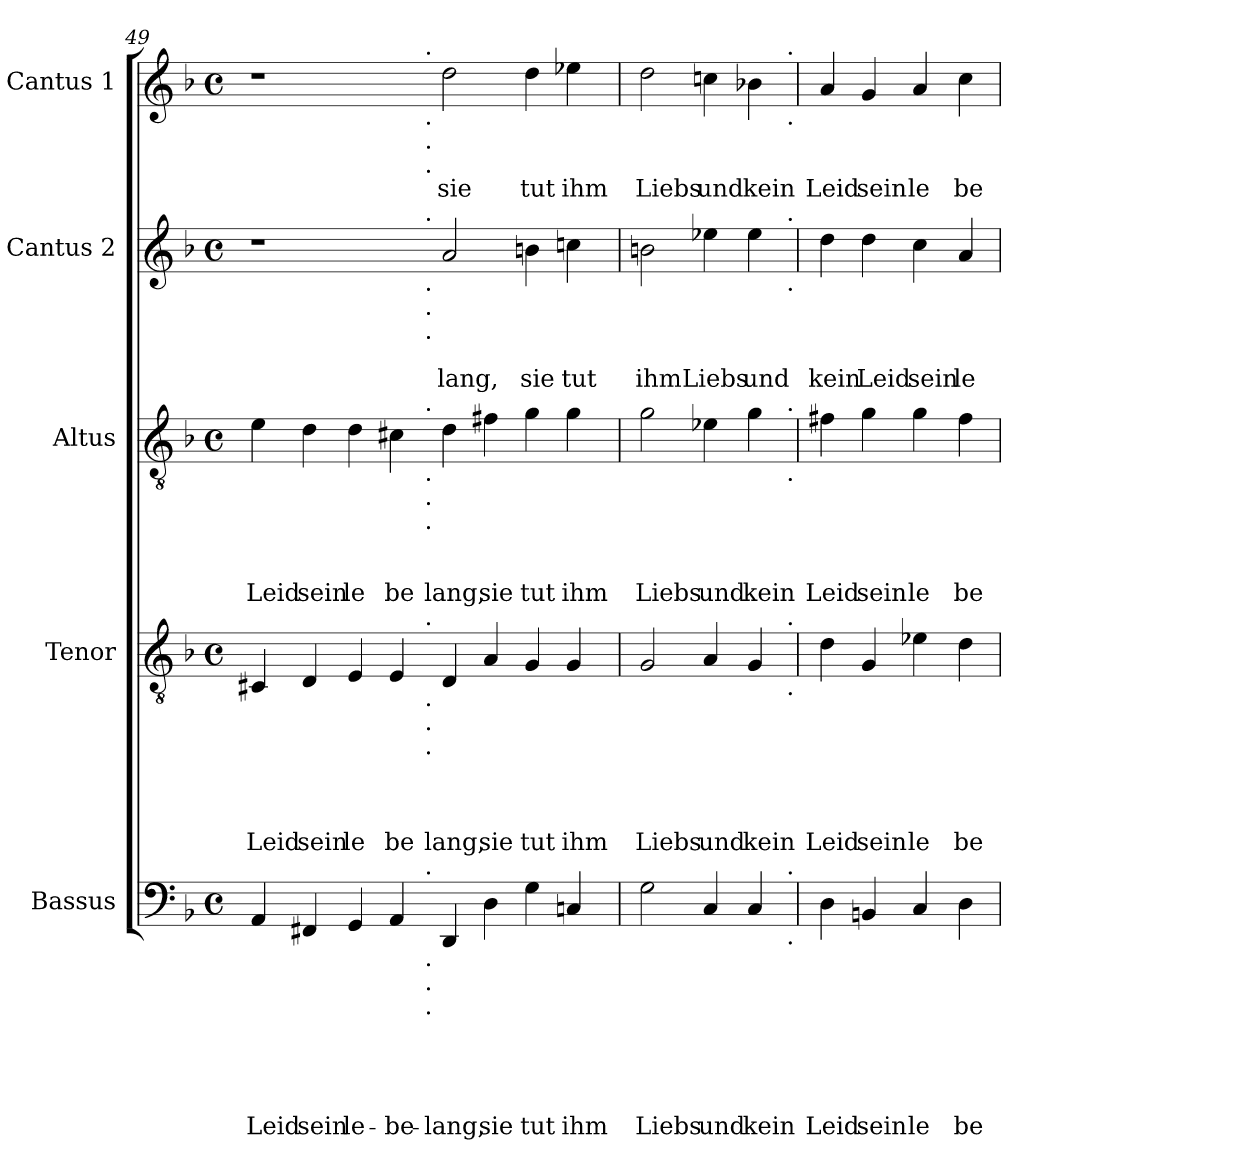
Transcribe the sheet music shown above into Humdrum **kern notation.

**kern	**text	**text	**text	**text	**text	**kern	**text	**text	**text	**text	**kern	**text	**text	**text	**kern	**text	**text	**kern	**text
*part5	*part5	*part5	*part5	*part5	*part5	*part4	*part4	*part4	*part4	*part4	*part3	*part3	*part3	*part3	*part2	*part2	*part2	*part1	*part1
*staff5	*staff5	*staff5	*staff5	*staff5	*staff5	*staff4	*staff4	*staff4	*staff4	*staff4	*staff3	*staff3	*staff3	*staff3	*staff2	*staff2	*staff2	*staff1	*staff1
*I"Bassus	*	*	*	*	*	*I"Tenor	*	*	*	*	*I"Altus	*	*	*	*I"Cantus 2	*	*	*I"Cantus 1	*
*clefF4	*	*	*	*	*	*clefGv2	*	*	*	*	*clefGv2	*	*	*	*clefG2	*	*	*clefG2	*
*k[b-]	*	*	*	*	*	*k[b-]	*	*	*	*	*k[b-]	*	*	*	*k[b-]	*	*	*k[b-]	*
*F:	*	*	*	*	*	*F:	*	*	*	*	*F:	*	*	*	*F:	*	*	*F:	*
*M4/4	*	*	*	*	*	*M4/4	*	*	*	*	*M4/4	*	*	*	*M4/4	*	*	*M4/4	*
*met(c)	*	*	*	*	*	*met(c)	*	*	*	*	*met(c)	*	*	*	*met(c)	*	*	*met(c)	*
=49	=49	=49	=49	=49	=49	=49	=49	=49	=49	=49	=49	=49	=49	=49	=49	=49	=49	=49	=49
!	!	!	!	!	!LO:LY:b	!	!	!	!	!LO:LY:b	!	!	!	!LO:LY:b	!	!	!	!	!
*^	*	*	*	*	*	*^	*	*	*	*	*^	*	*	*	*^	*	*	*^	*
4AA/	2...ryy	.	.	.	.	Leid	4C#X/	2...ryy	.	.	.	Leid	4e\	2...ryy	.	.	Leid	1r	2...ryy	.	.	1r	2...ryy	.
!	!	!	!	!	!	!LO:LY:b	!	!	!	!	!	!LO:LY:b	!	!	!	!	!LO:LY:b	!	!	!	!	!	!	!
4FF#X/	.	.	.	.	.	sein	4D/	.	.	.	.	sein	4d\	.	.	.	sein	.	.	.	.	.	.	.
!	!	!	!	!	!	!LO:LY:b	!	!	!	!	!	!LO:LY:b	!	!	!	!	!LO:LY:b	!	!	!	!	!	!	!
4GG/	.	.	.	.	.	le-	4E/	.	.	.	.	le	4d\	.	.	.	le	.	.	.	.	.	.	.
!	!	!	!	!	!	!LO:LY:b	!	!	!	!	!	!LO:LY:b	!	!	!	!	!LO:LY:b	!	!	!	!	!	!	!
4AA/	.	.	.	.	.	-be-	4E/	.	.	.	.	be	4c#X\	.	.	.	be	.	.	.	.	.	.	.
!	!	!	!	!	!	!	!	!	!	!	!	!	!	!	!	!	!	!	!	!	!	!	!LO:TX:a:t=.	!
!	!	!	!	!	!	!	!	!	!	!	!	!	!	!	!	!	!	!	!	!	!	!	!LO:TX:b:t=.	!
!	!	!	!	!	!	!	!	!	!	!	!	!	!	!	!	!	!	!	!	!	!	!	!LO:TX:b:t=.	!
!	!	!	!	!	!	!	!	!	!	!	!	!	!	!	!	!	!	!	!	!	!	!	!LO:TX:b:t=.	!
!	!	!	!	!	!	!	!	!	!	!	!	!	!	!	!	!	!	!	!LO:TX:a:t=.	!	!	!	!	!
!	!	!	!	!	!	!	!	!	!	!	!	!	!	!	!	!	!	!	!LO:TX:b:t=.	!	!	!	!	!
!	!	!	!	!	!	!	!	!	!	!	!	!	!	!	!	!	!	!	!LO:TX:b:t=.	!	!	!	!	!
!	!	!	!	!	!	!	!	!	!	!	!	!	!	!	!	!	!	!	!LO:TX:b:t=.	!	!	!	!	!
!	!	!	!	!	!	!	!	!	!	!	!	!	!	!LO:TX:a:t=.	!	!	!	!	!	!	!	!	!	!
!	!	!	!	!	!	!	!	!	!	!	!	!	!	!LO:TX:b:t=.	!	!	!	!	!	!	!	!	!	!
!	!	!	!	!	!	!	!	!	!	!	!	!	!	!LO:TX:b:t=.	!	!	!	!	!	!	!	!	!	!
!	!	!	!	!	!	!	!	!	!	!	!	!	!	!LO:TX:b:t=.	!	!	!	!	!	!	!	!	!	!
!	!	!	!	!	!	!	!	!LO:TX:a:t=.	!	!	!	!	!	!	!	!	!	!	!	!	!	!	!	!
!	!	!	!	!	!	!	!	!LO:TX:b:t=.	!	!	!	!	!	!	!	!	!	!	!	!	!	!	!	!
!	!	!	!	!	!	!	!	!LO:TX:b:t=.	!	!	!	!	!	!	!	!	!	!	!	!	!	!	!	!
!	!	!	!	!	!	!	!	!LO:TX:b:t=.	!	!	!	!	!	!	!	!	!	!	!	!	!	!	!	!
!	!LO:TX:a:t=.	!	!	!	!	!	!	!	!	!	!	!	!	!	!	!	!	!	!	!	!	!	!	!
!	!LO:TX:b:t=.	!	!	!	!	!	!	!	!	!	!	!	!	!	!	!	!	!	!	!	!	!	!	!
!	!LO:TX:b:t=.	!	!	!	!	!	!	!	!	!	!	!	!	!	!	!	!	!	!	!	!	!	!	!
!	!LO:TX:b:t=.	!	!	!	!	!	!	!	!	!	!	!	!	!	!	!	!	!	!	!	!	!	!	!
.	1ryy	.	.	.	.	.	.	1ryy	.	.	.	.	.	1ryy	.	.	.	.	1ryy	.	.	.	1ryy	.
!	!	!	!	!	!	!LO:LY:b	!	!	!	!	!	!LO:LY:b	!	!	!	!	!LO:LY:b	!	!	!	!LO:LY:b	!	!	!LO:LY:b
4DD/	.	.	.	.	.	-lang,	4D/	.	.	.	.	lang,	4d\	.	.	.	lang,	2a/	.	.	lang,	2dd\	.	sie
!	!	!	!	!	!	!LO:LY:b	!	!	!	!	!	!LO:LY:b	!	!	!	!	!LO:LY:b	!	!	!	!	!	!	!
4D\	.	.	.	.	.	sie	4A/	.	.	.	.	sie	4f#X\	.	.	.	sie	.	.	.	.	.	.	.
!	!	!	!	!	!	!LO:LY:b	!	!	!	!	!	!LO:LY:b	!	!	!	!	!LO:LY:b	!	!	!	!LO:LY:b	!	!	!LO:LY:b
4G\	.	.	.	.	.	tut	4G/	.	.	.	.	tut	4g\	.	.	.	tut	4bn\	.	.	sie	4dd\	.	tut
!	!	!	!	!	!	!LO:LY:b	!	!	!	!	!	!LO:LY:b	!	!	!	!	!LO:LY:b	!	!	!	!LO:LY:b	!	!	!LO:LY:b
4Cn/	.	.	.	.	.	ihm	4G/	.	.	.	.	ihm	4g\	.	.	.	ihm	4ccn\	.	.	tut	4ee-X\	.	ihm
.	16ryy	.	.	.	.	.	.	16ryy	.	.	.	.	.	16ryy	.	.	.	.	16ryy	.	.	.	16ryy	.
=50	=50	=50	=50	=50	=50	=50	=50	=50	=50	=50	=50	=50	=50	=50	=50	=50	=50	=50	=50	=50	=50	=50	=50	=50
!	!	!	!	!	!	!LO:LY:b	!	!	!	!	!	!LO:LY:b	!	!	!	!	!LO:LY:b	!	!	!	!LO:LY:b	!	!	!LO:LY:b
2G\	2ryy	.	.	.	.	Liebs	2G/	2ryy	.	.	.	Liebs	2g\	2ryy	.	.	Liebs	2bn\	2ryy	.	ihm	2dd\	2ryy	Liebs
!	!	!	!	!	!	!LO:LY:b	!	!	!	!	!	!LO:LY:b	!	!	!	!	!LO:LY:b	!	!	!	!LO:LY:b	!	!	!LO:LY:b
4C/	4...ryy	.	.	.	.	und	4A/	4...ryy	.	.	.	und	4e-X\	4...ryy	.	.	und	4ee-X\	4...ryy	.	Liebs	4ccn\	4...ryy	und
!	!	!	!	!	!	!LO:LY:b	!	!	!	!	!	!LO:LY:b	!	!	!	!	!LO:LY:b	!	!	!	!LO:LY:b	!	!	!LO:LY:b
4C/	.	.	.	.	.	kein	4G/	.	.	.	.	kein	4g\	.	.	.	kein	4ee-\	.	.	und	4b-X\	.	kein
!	!	!	!	!	!	!	!	!	!	!	!	!	!	!	!	!	!	!	!	!	!	!	!LO:TX:a:t=.	!
!	!	!	!	!	!	!	!	!	!	!	!	!	!	!	!	!	!	!	!	!	!	!	!LO:TX:b:t=.	!
!	!	!	!	!	!	!	!	!	!	!	!	!	!	!	!	!	!	!	!LO:TX:a:t=.	!	!	!	!	!
!	!	!	!	!	!	!	!	!	!	!	!	!	!	!	!	!	!	!	!LO:TX:b:t=.	!	!	!	!	!
!	!	!	!	!	!	!	!	!	!	!	!	!	!	!LO:TX:a:t=.	!	!	!	!	!	!	!	!	!	!
!	!	!	!	!	!	!	!	!	!	!	!	!	!	!LO:TX:b:t=.	!	!	!	!	!	!	!	!	!	!
!	!	!	!	!	!	!	!	!LO:TX:a:t=.	!	!	!	!	!	!	!	!	!	!	!	!	!	!	!	!
!	!	!	!	!	!	!	!	!LO:TX:b:t=.	!	!	!	!	!	!	!	!	!	!	!	!	!	!	!	!
!	!LO:TX:a:t=.	!	!	!	!	!	!	!	!	!	!	!	!	!	!	!	!	!	!	!	!	!	!	!
!	!LO:TX:b:t=.	!	!	!	!	!	!	!	!	!	!	!	!	!	!	!	!	!	!	!	!	!	!	!
.	32ryy	.	.	.	.	.	.	32ryy	.	.	.	.	.	32ryy	.	.	.	.	32ryy	.	.	.	32ryy	.
!!LO:PB:g=z
=51	=51	=51	=51	=51	=51	=51	=51	=51	=51	=51	=51	=51	=51	=51	=51	=51	=51	=51	=51	=51	=51	=51	=51	=51
!	!	!	!	!	!	!LO:LY:b	!	!	!	!	!	!LO:LY:b	!	!	!	!	!LO:LY:b	!	!	!	!LO:LY:b	!	!	!LO:LY:b
*v	*v	*	*	*	*	*	*	*	*	*	*	*	*v	*v	*	*	*	*v	*v	*	*	*v	*v	*
*	*	*	*	*	*	*v	*v	*	*	*	*	*	*	*	*	*	*	*	*	*
4D\	.	.	.	.	Leid	4d\	.	.	.	Leid	4f#X\	.	.	Leid	4dd\	.	kein	4a/	Leid
!	!	!	!	!	!LO:LY:b	!	!	!	!	!LO:LY:b	!	!	!	!LO:LY:b	!	!	!LO:LY:b	!	!LO:LY:b
4BBn/	.	.	.	.	sein	4G/	.	.	.	sein	4g\	.	.	sein	4dd\	.	Leid	4g/	sein
!	!	!	!	!	!LO:LY:b	!	!	!	!	!LO:LY:b	!	!	!	!LO:LY:b	!	!	!LO:LY:b	!	!LO:LY:b
4C/	.	.	.	.	le	4e-X\	.	.	.	le	4g\	.	.	le	4cc\	.	sein	4a/	le
!	!	!	!	!	!LO:LY:b	!	!	!	!	!LO:LY:b	!	!	!	!LO:LY:b	!	!	!LO:LY:b	!	!LO:LY:b
4D\	.	.	.	.	be	4d\	.	.	.	be	4f#\	.	.	be	4a/	.	le	4cc\	be
=	=	=	=	=	=	=	=	=	=	=	=	=	=	=	=	=	=	=	=
*-	*-	*-	*-	*-	*-	*-	*-	*-	*-	*-	*-	*-	*-	*-	*-	*-	*-	*-	*-
